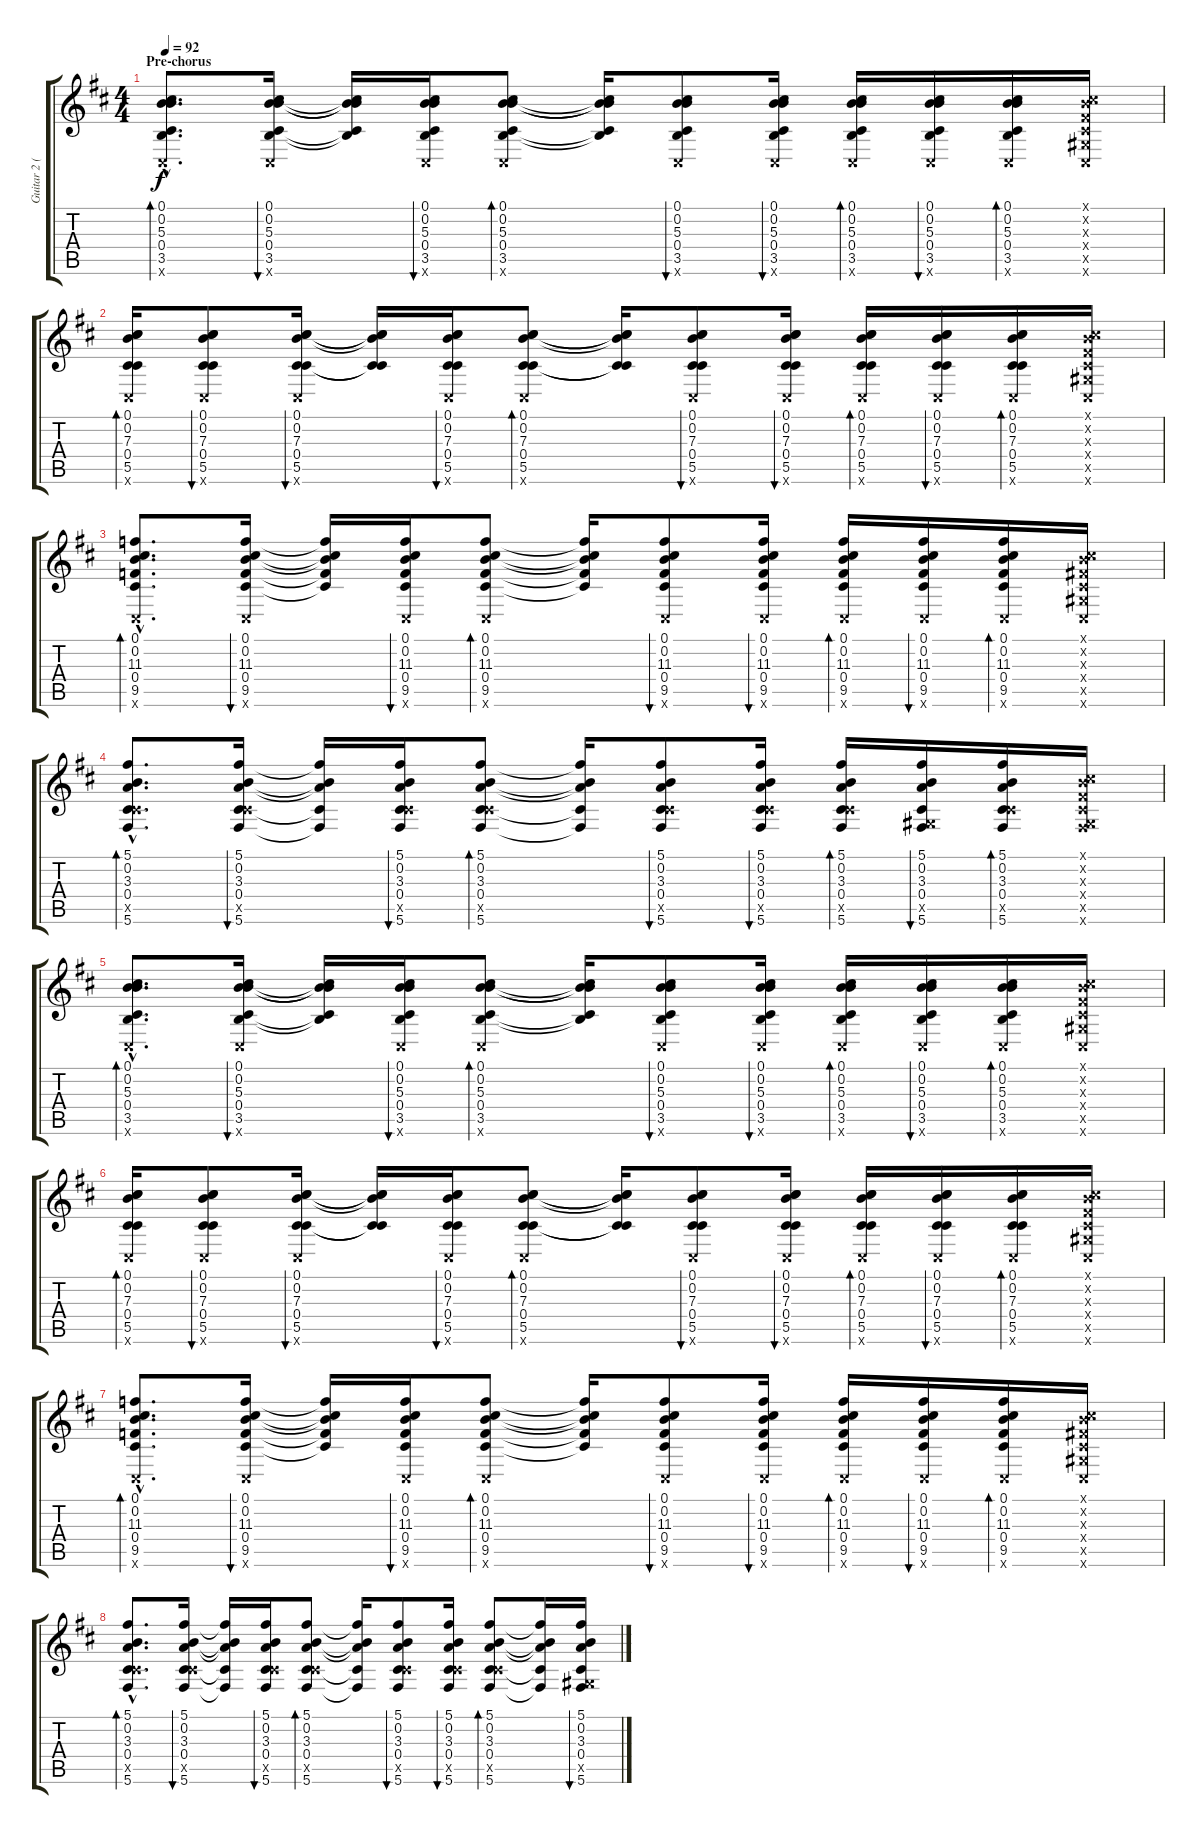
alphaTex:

\track ("Guitar 2 (12-string)" "Guitar 2 (") {instrument acousticguitarsteel}
\staff {score tabs}
\tuning (Db4 B3 Gb3 Db3 Ab2 Db2) {hide}
\ts (4 4)
\section ("" "Pre-chorus")
\tempo 92
\clef g2
\ks d
(0.1{hac} 0.2{hac} 5.3{hac} 0.4{hac} 3.5{hac} 0.6{hac x}).8{d bd 60 dy f} (0.1 0.2 5.3 0.4 3.5 0.6{x}).16{bu 60} (0.1{t} 0.2{t} 5.3{t} 0.4{t} 3.5{t}).16 (0.1 0.2 5.3 0.4 3.5 0.6{x}).16{bu 60} (0.1 0.2 5.3 0.4 3.5 0.6{x}).8{bd 60} (0.1{t} 0.2{t} 5.3{t} 0.4{t} 3.5{t}).16 (0.1 0.2 5.3 0.4 3.5 0.6{x}).8{bu 60} (0.1 0.2 5.3 0.4 3.5 0.6{x}).16{bu 60} (0.1 0.2 5.3 0.4 3.5 0.6{x}).16{bd 60} (0.1 0.2 5.3 0.4 3.5 0.6{x}).16{bu 60} (0.1 0.2 5.3 0.4 3.5 0.6{x}).16{bd 60} (0.1{x} 0.2{x} 0.3{x} 0.4{x} 0.5{x} 0.6{x}).16 |
(0.1 0.2 7.3 0.4 5.5 0.6{x}).16{bd 60} (0.1 0.2 7.3 0.4 5.5 0.6{x}).8{bu 60} (0.1 0.2 7.3 0.4 5.5 0.6{x}).16{bu 60} (0.1{t} 0.2{t} 7.3{t} 0.4{t} 5.5{t}).16 (0.1 0.2 7.3 0.4 5.5 0.6{x}).16{bu 60} (0.1 0.2 7.3 0.4 5.5 0.6{x}).8{bd 60} (0.1{t} 0.2{t} 7.3{t} 0.4{t} 5.5{t}).16 (0.1 0.2 7.3 0.4 5.5 0.6{x}).8{bu 60} (0.1 0.2 7.3 0.4 5.5 0.6{x}).16{bu 60} (0.1 0.2 7.3 0.4 5.5 0.6{x}).16{bd 60} (0.1 0.2 7.3 0.4 5.5 0.6{x}).16{bu 60} (0.1 0.2 7.3 0.4 5.5 0.6{x}).16{bd 60} (0.1{x} 0.2{x} 0.3{x} 0.4{x} 0.5{x} 0.6{x}).16 |
(0.1{hac} 0.2{hac} 11.3{hac} 0.4{hac} 9.5{hac} 0.6{hac x}).8{d bd 60} (0.1 0.2 11.3 0.4 9.5 0.6{x}).16{bu 60} (0.1{t} 0.2{t} 11.3{t} 0.4{t} 9.5{t}).16 (0.1 0.2 11.3 0.4 9.5 0.6{x}).16{bu 60} (0.1 0.2 11.3 0.4 9.5 0.6{x}).8{bd 60} (0.1{t} 0.2{t} 11.3{t} 0.4{t} 9.5{t}).16 (0.1 0.2 11.3 0.4 9.5 0.6{x}).8{bu 60} (0.1 0.2 11.3 0.4 9.5 0.6{x}).16{bu 60} (0.1 0.2 11.3 0.4 9.5 0.6{x}).16{bd 60} (0.1 0.2 11.3 0.4 9.5 0.6{x}).16{bu 60} (0.1 0.2 11.3 0.4 9.5 0.6{x}).16{bd 60} (0.1{x} 0.2{x} 0.3{x} 0.4{x} 0.5{x} 0.6{x}).16 |
(5.1{hac} 0.2{hac} 3.3{hac} 0.4{hac} 5.5{hac x} 5.6{hac}).8{d bd 60} (5.1 0.2 3.3 0.4 5.5{x} 5.6).16{bu 60} (5.1{t} 0.2{t} 3.3{t} 0.4{t} 5.6{t}).16 (5.1 0.2 3.3 0.4 5.5{x} 5.6).16{bu 60} (5.1 0.2 3.3 0.4 5.5{x} 5.6).8{bd 60} (5.1{t} 0.2{t} 3.3{t} 0.4{t} 5.6{t}).16 (5.1 0.2 3.3 0.4 5.5{x} 5.6).8{bu 60} (5.1 0.2 3.3 0.4 5.5{x} 5.6).16{bu 60} (5.1 0.2 3.3 0.4 5.5{x} 5.6).16{bd 60} (5.1 0.2 3.3 0.4 0.5{x} 5.6).16{bu 60} (5.1 0.2 3.3 0.4 5.5{x} 5.6).16{bd 60} (0.1{x} 0.2{x} 0.3{x} 0.4{x} 0.5{x} 5.6{x}).16 |
(0.1{hac} 0.2{hac} 5.3{hac} 0.4{hac} 3.5{hac} 0.6{hac x}).8{d bd 60} (0.1 0.2 5.3 0.4 3.5 0.6{x}).16{bu 60} (0.1{t} 0.2{t} 5.3{t} 0.4{t} 3.5{t}).16 (0.1 0.2 5.3 0.4 3.5 0.6{x}).16{bu 60} (0.1 0.2 5.3 0.4 3.5 0.6{x}).8{bd 60} (0.1{t} 0.2{t} 5.3{t} 0.4{t} 3.5{t}).16 (0.1 0.2 5.3 0.4 3.5 0.6{x}).8{bu 60} (0.1 0.2 5.3 0.4 3.5 0.6{x}).16{bu 60} (0.1 0.2 5.3 0.4 3.5 0.6{x}).16{bd 60} (0.1 0.2 5.3 0.4 3.5 0.6{x}).16{bu 60} (0.1 0.2 5.3 0.4 3.5 0.6{x}).16{bd 60} (0.1{x} 0.2{x} 0.3{x} 0.4{x} 0.5{x} 0.6{x}).16 |
(0.1 0.2 7.3 0.4 5.5 0.6{x}).16{bd 60} (0.1 0.2 7.3 0.4 5.5 0.6{x}).8{bu 60} (0.1 0.2 7.3 0.4 5.5 0.6{x}).16{bu 60} (0.1{t} 0.2{t} 7.3{t} 0.4{t} 5.5{t}).16 (0.1 0.2 7.3 0.4 5.5 0.6{x}).16{bu 60} (0.1 0.2 7.3 0.4 5.5 0.6{x}).8{bd 60} (0.1{t} 0.2{t} 7.3{t} 0.4{t} 5.5{t}).16 (0.1 0.2 7.3 0.4 5.5 0.6{x}).8{bu 60} (0.1 0.2 7.3 0.4 5.5 0.6{x}).16{bu 60} (0.1 0.2 7.3 0.4 5.5 0.6{x}).16{bd 60} (0.1 0.2 7.3 0.4 5.5 0.6{x}).16{bu 60} (0.1 0.2 7.3 0.4 5.5 0.6{x}).16{bd 60} (0.1{x} 0.2{x} 0.3{x} 0.4{x} 0.5{x} 0.6{x}).16 |
(0.1{hac} 0.2{hac} 11.3{hac} 0.4{hac} 9.5{hac} 0.6{hac x}).8{d bd 60} (0.1 0.2 11.3 0.4 9.5 0.6{x}).16{bu 60} (0.1{t} 0.2{t} 11.3{t} 0.4{t} 9.5{t}).16 (0.1 0.2 11.3 0.4 9.5 0.6{x}).16{bu 60} (0.1 0.2 11.3 0.4 9.5 0.6{x}).8{bd 60} (0.1{t} 0.2{t} 11.3{t} 0.4{t} 9.5{t}).16 (0.1 0.2 11.3 0.4 9.5 0.6{x}).8{bu 60} (0.1 0.2 11.3 0.4 9.5 0.6{x}).16{bu 60} (0.1 0.2 11.3 0.4 9.5 0.6{x}).16{bd 60} (0.1 0.2 11.3 0.4 9.5 0.6{x}).16{bu 60} (0.1 0.2 11.3 0.4 9.5 0.6{x}).16{bd 60} (0.1{x} 0.2{x} 0.3{x} 0.4{x} 0.5{x} 0.6{x}).16 |
(5.1{hac} 0.2{hac} 3.3{hac} 0.4{hac} 5.5{hac x} 5.6{hac}).8{d bd 60} (5.1 0.2 3.3 0.4 5.5{x} 5.6).16{bu 60} (5.1{t} 0.2{t} 3.3{t} 0.4{t} 5.6{t}).16 (5.1 0.2 3.3 0.4 5.5{x} 5.6).16{bu 60} (5.1 0.2 3.3 0.4 5.5{x} 5.6).8{bd 60} (5.1{t} 0.2{t} 3.3{t} 0.4{t} 5.6{t}).16 (5.1 0.2 3.3 0.4 5.5{x} 5.6).8{bu 60} (5.1 0.2 3.3 0.4 5.5{x} 5.6).16{bu 60} (5.1 0.2 3.3 0.4 5.5{x} 5.6).8{bd 60} (5.1{t} 0.2{t} 3.3{t} 0.4{t} 5.6{t}).16 (5.1 0.2 3.3 0.4 0.5{x} 5.6).16{bu 60}
